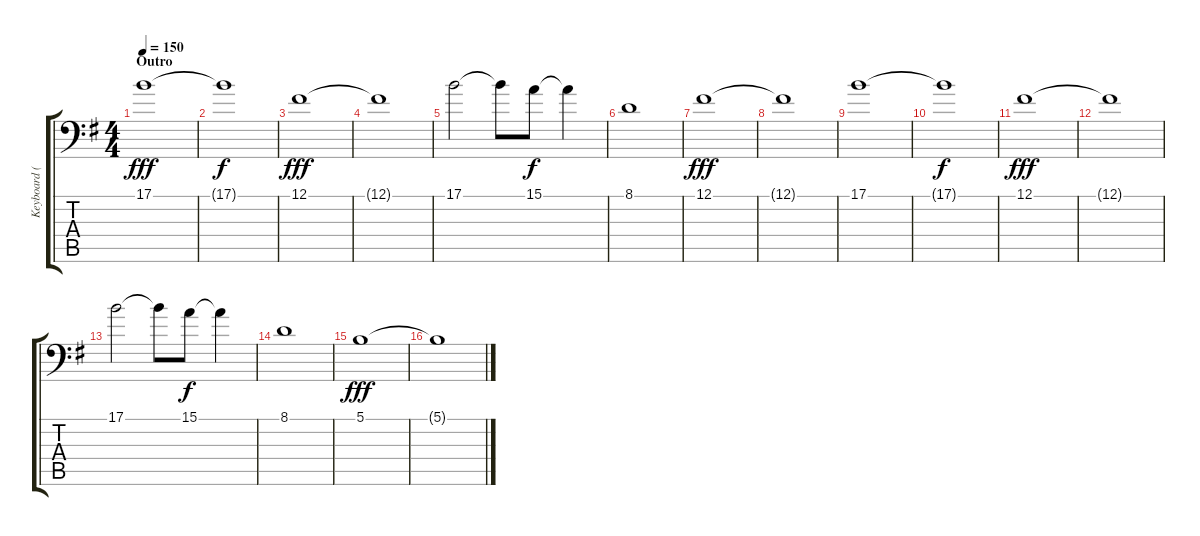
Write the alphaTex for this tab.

\track ("Keyboard (backup)" "Keyboard (") {instrument acousticgrandpiano}
\staff {score tabs}
\tuning (Gb3 Db3 A2 E2 B1 Gb1) {hide}
\ts (4 4)
\section ("" "Outro")
\tempo 150
\clef f4
\ks g
17.1.1{dy fff volume 13 instrument pad5bowed} |
17.1{t}.1{dy f} |
12.1.1{dy fff} |
12.1{t}.1 |
17.1.2 17.1{t}.8 15.1.8{dy f} 15.1{t}.4 |
8.1.1 |
12.1.1{dy fff} |
12.1{t}.1 |
17.1.1 |
17.1{t}.1{dy f} |
12.1.1{dy fff} |
12.1{t}.1 |
17.1.2 17.1{t}.8 15.1.8{dy f} 15.1{t}.4 |
8.1.1 |
5.1.1{dy fff} |
5.1{t}.1
